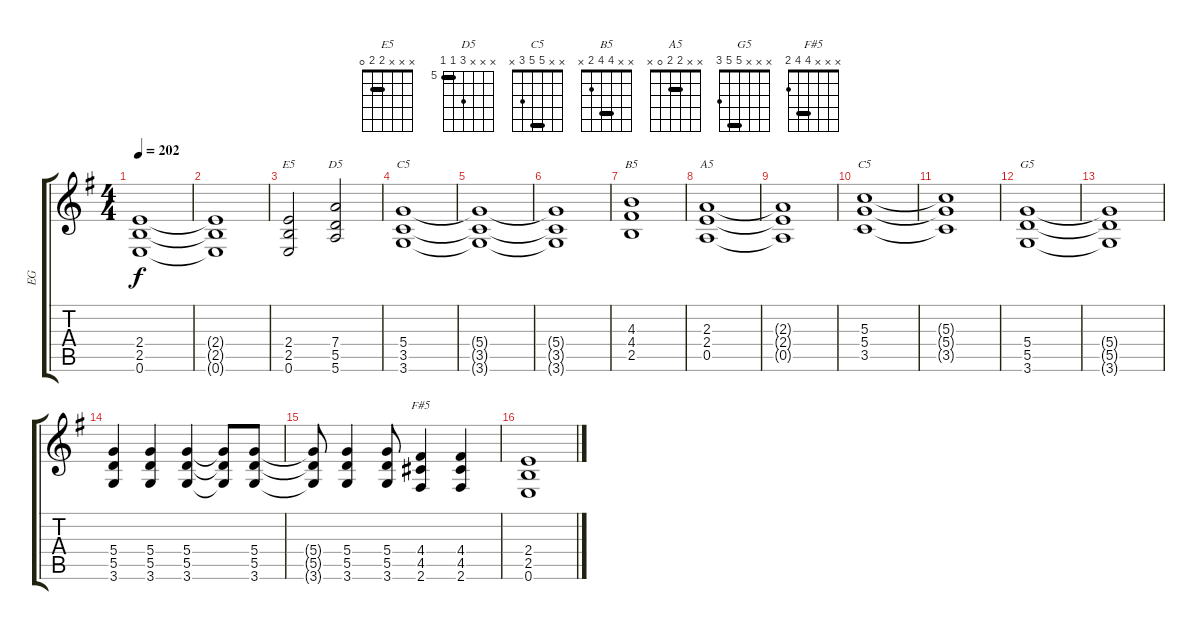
\track ("EG" "EG") {instrument overdrivenguitar}
\staff {score tabs}
\tuning (E4 B3 G3 D3 A2 E2) {hide}
\chord ("E5" x x x 2 2 0) {barre 2}
\chord ("D5" x x x 7 5 5) {firstfret 5 barre 5}
\chord ("C5" x x x 5 3 3) {barre 3}
\chord ("B5" x x 4 4 2 x) {barre 4}
\chord ("A5" x x 2 2 0 x) {barre 2}
\chord ("C5" x x 5 5 3 x) {barre 5}
\chord ("G5" x x x 5 5 3) {barre 5}
\chord ("F#5" x x x 4 4 2) {barre 4}
\ts (4 4)
\tempo 202
\clef g2
\ks g
(2.4{t} 2.5{t} 0.6{t}).1{dy f} |
(2.4{t} 2.5{t} 0.6{t}).1 |
(2.4 2.5 0.6).2{ch "E5"} (7.4 5.5 5.6).2{ch "D5"} |
(5.4 3.5 3.6).1{ch "C5"} |
(5.4{t} 3.5{t} 3.6{t}).1 |
(5.4{t} 3.5{t} 3.6{t}).1 |
(4.3 4.4 2.5).1{ch "B5"} |
(2.3 2.4 0.5).1{ch "A5"} |
(2.3{t} 2.4{t} 0.5{t}).1 |
(5.3 5.4 3.5).1{ch "C5"} |
(5.3{t} 5.4{t} 3.5{t}).1 |
(5.4 5.5 3.6).1{ch "G5"} |
(5.4{t} 5.5{t} 3.6{t}).1 |
(5.4 5.5 3.6).4 (5.4 5.5 3.6).4 (5.4 5.5 3.6).4 (5.4{t} 5.5{t} 3.6{t}).8 (5.4 5.5 3.6).8 |
(5.4{t} 5.5{t} 3.6{t}).8 (5.4 5.5 3.6).4 (5.4 5.5 3.6).8 (4.4 4.5 2.6).4{ch "F#5"} (4.4 4.5 2.6).4 |
(2.4 2.5 0.6).1
